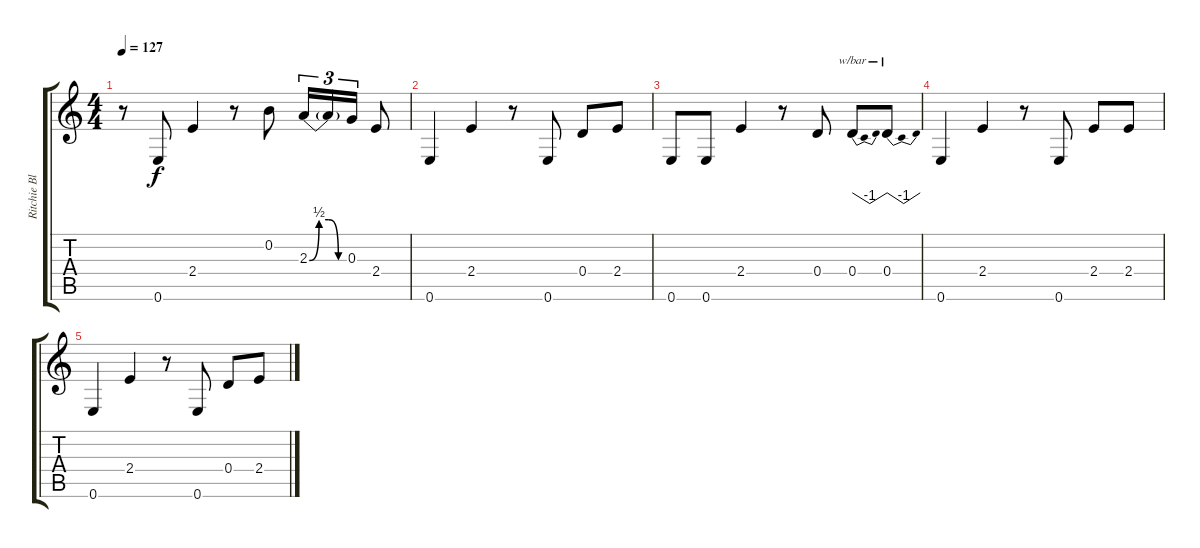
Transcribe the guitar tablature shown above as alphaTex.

\track ("Ritchie Blackmore" "Ritchie Bl") {instrument overdrivenguitar}
\staff {score tabs}
\tuning (E4 B3 G3 D3 A2 E2) {hide}
\ts (4 4)
\tempo 127
\clef g2
\ks c
r.8{dy f} 0.6.8 2.4.4 r.8 0.2.8 2.3{be (custom 0 0 15 2 30 2 45 0 60 0)}.16{tu (3 2)} 2.3{t}.16{tu (3 2)} 0.3.16{tu (3 2)} 2.4.8 |
0.6.4 2.4.4 r.8 0.6.8 0.4.8 2.4.8 |
0.6.8 0.6.8 2.4.4 r.8 0.4.8 0.4.8{tbe (dip default 0 0 30 -4 60 0)} 0.4.8{tbe (dip default 0 0 30 -4 60 0)} |
0.6.4 2.4.4 r.8 0.6.8 2.4.8 2.4.8 |
0.6.4 2.4.4 r.8 0.6.8 0.4.8 2.4.8
